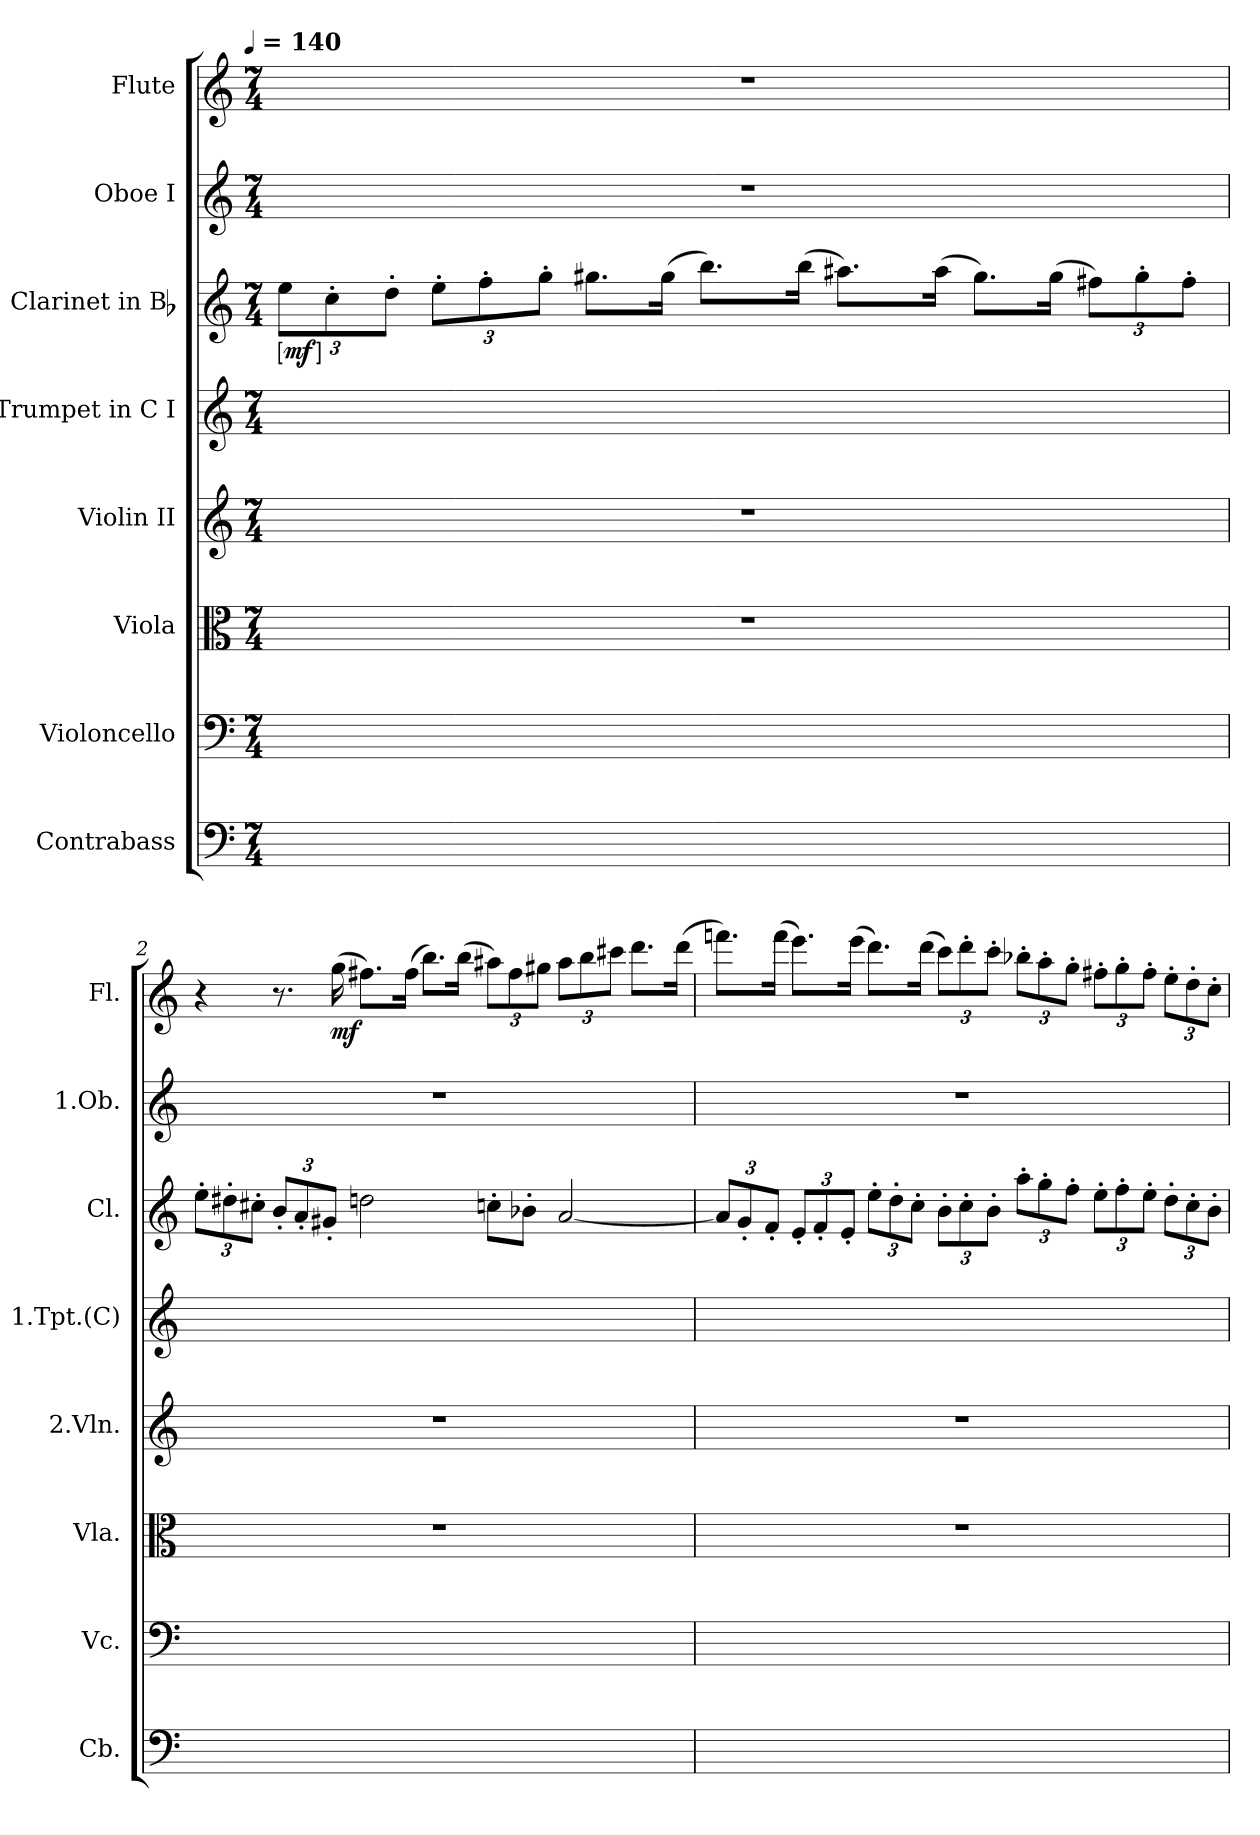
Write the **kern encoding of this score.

**kern	**kern	**kern	**kern	**kern	**kern	**dynam	**kern	**kern	**dynam
*part8	*part7	*part6	*part5	*part4	*part3	*part3	*part2	*part1	*part1
*staff8	*staff7	*staff6	*staff5	*staff4	*staff3	*staff3	*staff2	*staff1	*staff1
*I"Contrabass	*I"Violoncello	*I"Viola	*I"Violin II	*I"Trumpet in C I	*I"Clarinet in Bb	*	*I"Oboe I	*I"Flute	*
*I'Cb.	*I'Vc.	*I'Vla.	*I'2.Vln.	*I'1.Tpt.(C)	*I'Cl.	*	*I'1.Ob.	*I'Fl.	*
*clefF4	*clefF4	*clefC3	*clefG2	*clefG2	*clefG2	*	*clefG2	*clefG2	*
*ITrd7c12	*	*	*	*	*ITrd1c2	*	*	*	*
*k[]	*k[]	*k[]	*k[]	*k[]	*k[b-e-]	*	*k[]	*k[]	*
!!LO:TX:omd:t=[quarter] = 140
*M7/4	*M7/4	*M7/4	*M7/4	*M7/4	*M7/4	*	*M7/4	*M7/4	*
*MM140	*MM140	*MM140	*MM140	*MM140	*MM140	*	*MM140	*MM140	*
=1	=1	=1	=1	=1	=1	=1	=1	=1	=1
!	!	!	!	!	!	!LO:DY:ed=brack	!	!	!
4%7ryy	8ryy	4%7r	4%7r	4ryy	12ddiL	mf	4%7r	4%7r	.
.	.	.	.	.	12b-'	.	.	.	.
.	8ryy	.	.	.	.	.	.	.	.
.	.	.	.	.	12cc'J	.	.	.	.
.	4ryy	.	.	8ryy	12dd'L	.	.	.	.
.	.	.	.	.	12ee-'	.	.	.	.
.	.	.	.	8ryy	.	.	.	.	.
.	.	.	.	.	12ff'J	.	.	.	.
.	4ryy	.	.	4.ryy	8.ff#XL	.	.	.	.
.	.	.	.	.	(16ff#Jk	.	.	.	.
.	4ryy	.	.	.	8.aaL)	.	.	.	.
.	.	.	.	8ryy	.	.	.	.	.
.	.	.	.	.	(16aaJk	.	.	.	.
.	4ryy	.	.	8ryy	8.gg#XL)	.	.	.	.
.	.	.	.	8ryy	.	.	.	.	.
.	.	.	.	.	(16gg#Jk	.	.	.	.
.	2ryy	.	.	2ryy	8.ff#L)	.	.	.	.
.	.	.	.	.	(16ff#Jk	.	.	.	.
.	.	.	.	.	12eenL)	.	.	.	.
.	.	.	.	.	12ff#'	.	.	.	.
.	.	.	.	.	12ee'J	.	.	.	.
=2	=2	=2	=2	=2	=2	=2	=2	=2	=2
4%7ryy	8ryy	4%7r	4%7r	8ryy	12dd'L	.	4%7r	4r	.
.	.	.	.	.	12cc#X'	.	.	.	.
.	8ryy	.	.	8ryy	.	.	.	.	.
.	.	.	.	.	12bn'J	.	.	.	.
.	4ryy	.	.	8ryy	12a'L	.	.	8.r	.
.	.	.	.	.	12g'	.	.	.	.
.	.	.	.	8ryy	.	.	.	.	.
.	.	.	.	.	12f#X'J	.	.	.	.
.	.	.	.	.	.	.	.	(16gg	mf
.	4ryy	.	.	8ryy	2ccn	.	.	8.ff#XL)	.
.	.	.	.	8ryy	.	.	.	.	.
.	.	.	.	.	.	.	.	(16ff#Jk	.
.	4ryy	.	.	4ryy	.	.	.	8.bbL)	.
.	.	.	.	.	.	.	.	(16bbJk	.
.	4ryy	.	.	8ryy	8b-X'L	.	.	12aa#XL)	.
.	.	.	.	.	.	.	.	12ff#	.
.	.	.	.	8ryy	8a-X'J	.	.	.	.
.	.	.	.	.	.	.	.	12gg#XJ	.
.	2ryy	.	.	8ryy	[2g	.	.	12aa#L	.
.	.	.	.	.	.	.	.	12bb	.
.	.	.	.	8ryy	.	.	.	.	.
.	.	.	.	.	.	.	.	12ccc#XJ	.
.	.	.	.	8ryy	.	.	.	8.dddL	.
.	.	.	.	8ryy	.	.	.	.	.
.	.	.	.	.	.	.	.	(16dddJk	.
=3	=3	=3	=3	=3	=3	=3	=3	=3	=3
4%7ryy	8ryy	4%7r	4%7r	8ryy	12gL]	.	4%7r	8.fffnL)	.
.	.	.	.	.	12f'	.	.	.	.
.	8ryy	.	.	8ryy	.	.	.	.	.
.	.	.	.	.	12e-'J	.	.	.	.
.	.	.	.	.	.	.	.	(16fffJk	.
.	4ryy	.	.	8ryy	12d'L	.	.	8.eeeL)	.
.	.	.	.	.	12e-'	.	.	.	.
.	.	.	.	8ryy	.	.	.	.	.
.	.	.	.	.	12d'J	.	.	.	.
.	.	.	.	.	.	.	.	(16eeeJk	.
.	4ryy	.	.	4ryy	12dd'L	.	.	8.dddL)	.
.	.	.	.	.	12cc'	.	.	.	.
.	.	.	.	.	12b-'J	.	.	.	.
.	.	.	.	.	.	.	.	(16dddJk	.
.	4ryy	.	.	8ryy	12a'L	.	.	12cccL)	.
.	.	.	.	.	12b-'	.	.	12ddd'	.
.	.	.	.	8ryy	.	.	.	.	.
.	.	.	.	.	12a'J	.	.	12ccc'J	.
.	4ryy	.	.	8ryy	12gg'L	.	.	12bb-X'L	.
.	.	.	.	.	12ff'	.	.	12aa'	.
.	.	.	.	8ryy	.	.	.	.	.
.	.	.	.	.	12ee-'J	.	.	12gg'J	.
.	2ryy	.	.	8ryy	12dd'L	.	.	12ff#X'L	.
.	.	.	.	.	12ee-'	.	.	12gg'	.
.	.	.	.	8ryy	.	.	.	.	.
.	.	.	.	.	12dd'J	.	.	12ff#'J	.
.	.	.	.	4ryy	12cc'L	.	.	12ee'L	.
.	.	.	.	.	12b-'	.	.	12dd'	.
.	.	.	.	.	12a'J	.	.	12cc'J	.
=	=	=	=	=	=	=	=	=	=
*-	*-	*-	*-	*-	*-	*-	*-	*-	*-
